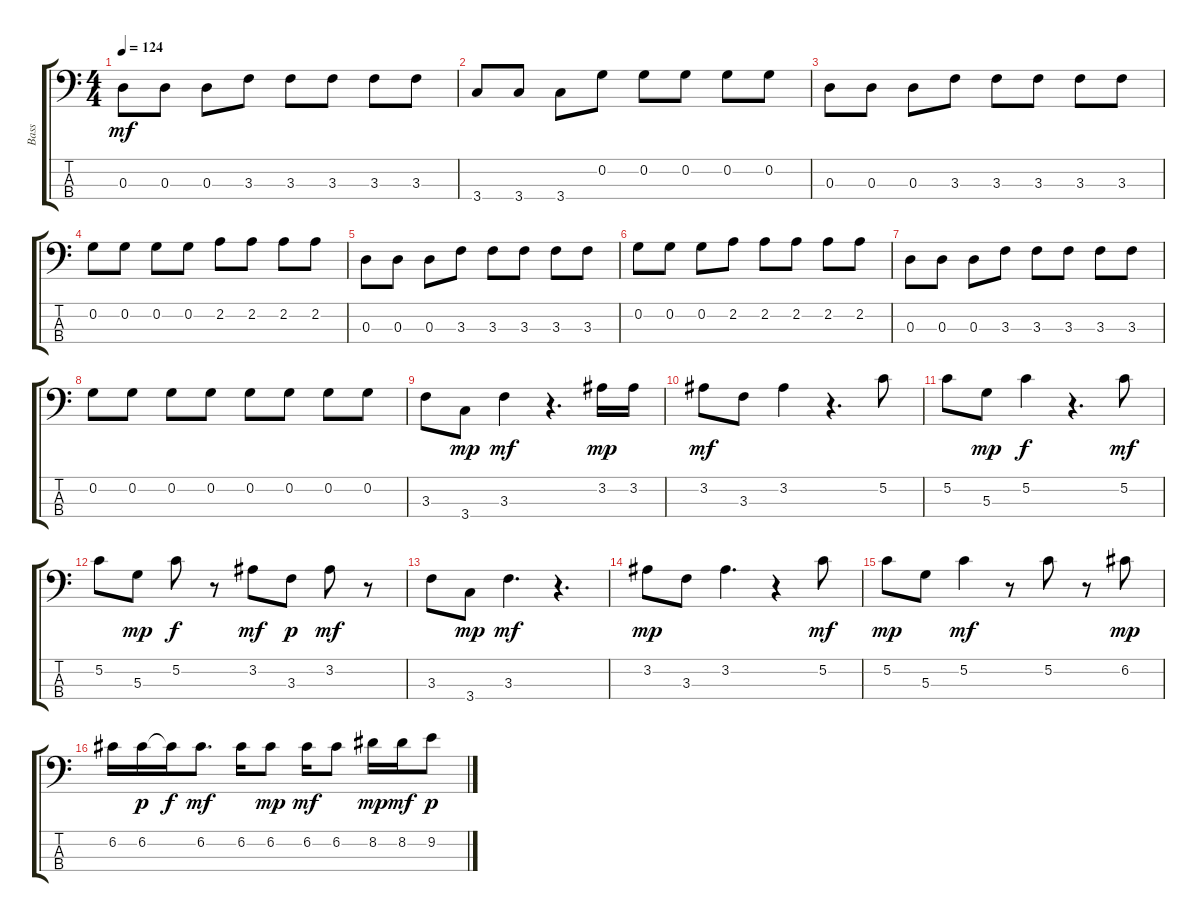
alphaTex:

\track ("Bass" "Bass") {instrument electricbassfinger}
\staff {score tabs}
\tuning (C-1 G2 D2 A1) {hide}
\ts (4 4)
\tempo 124
\clef f4
\ks c
0.3.8{dy mf} 0.3.8 0.3.8 3.3.8 3.3.8 3.3.8 3.3.8 3.3.8 |
3.4.8 3.4.8 3.4.8 0.2.8 0.2.8 0.2.8 0.2.8 0.2.8 |
0.3.8 0.3.8 0.3.8 3.3.8 3.3.8 3.3.8 3.3.8 3.3.8 |
0.2.8 0.2.8 0.2.8 0.2.8 2.2.8 2.2.8 2.2.8 2.2.8 |
0.3.8 0.3.8 0.3.8 3.3.8 3.3.8 3.3.8 3.3.8 3.3.8 |
0.2.8 0.2.8 0.2.8 2.2.8 2.2.8 2.2.8 2.2.8 2.2.8 |
0.3.8 0.3.8 0.3.8 3.3.8 3.3.8 3.3.8 3.3.8 3.3.8 |
0.2.8 0.2.8 0.2.8 0.2.8 0.2.8 0.2.8 0.2.8 0.2.8 |
3.3.8 3.4.8{dy mp} 3.3.4{dy mf} r.4{d} 3.2.16{dy mp} 3.2.16 |
3.2.8{dy mf} 3.3.8 3.2.4 r.4{d} 5.2.8 |
5.2.8 5.3.8{dy mp} 5.2.4{dy f} r.4{d} 5.2.8{dy mf} |
5.2.8 5.3.8{dy mp} 5.2.8{dy f} r.8 3.2.8{dy mf} 3.3.8{dy p} 3.2.8{dy mf} r.8 |
3.3.8 3.4.8{dy mp} 3.3.4{d dy mf} r.4{d} |
3.2.8{dy mp} 3.3.8 3.2.4{d} r.4 5.2.8{dy mf} |
5.2.8{dy mp} 5.3.8 5.2.4{dy mf} r.8 5.2.8 r.8 6.2.8{dy mp} |
6.2.16 6.2.16{dy p} 6.2{t}.16{dy f} 6.2.8{d dy mf} 6.2.16 6.2.8{dy mp} 6.2.16{dy mf} 6.2.8 8.2.16{dy mp} 8.2.16{dy mf} 9.2.8{dy p}
